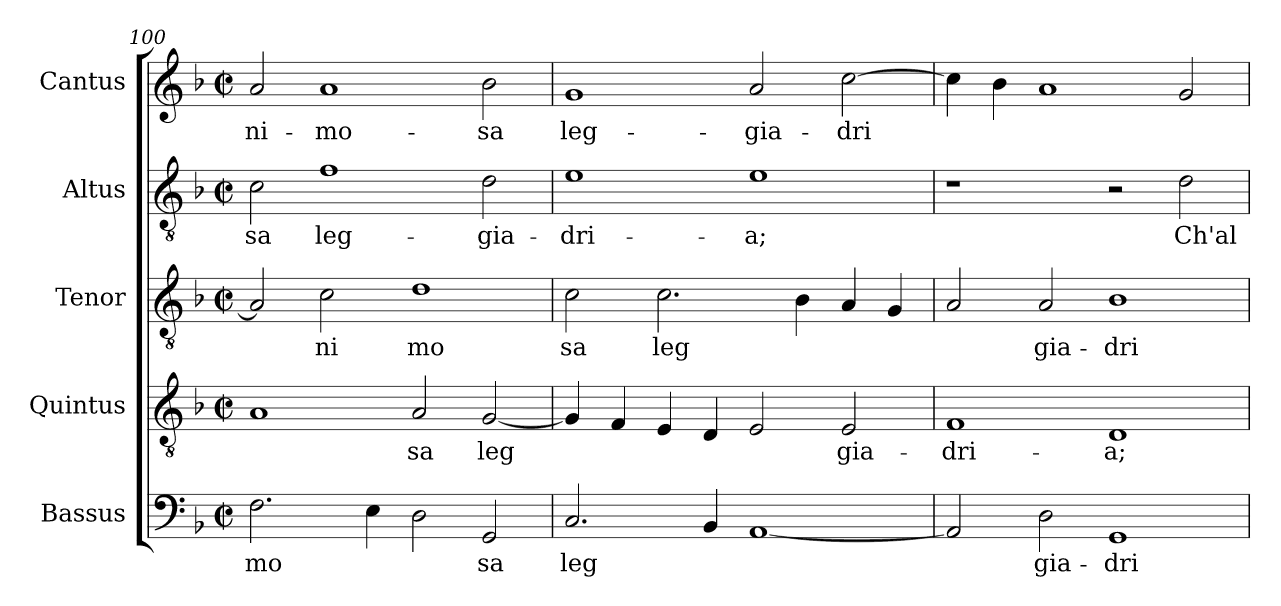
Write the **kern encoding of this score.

**kern	**text	**kern	**text	**kern	**text	**kern	**text	**kern	**text
*part5	*part5	*part4	*part4	*part3	*part3	*part2	*part2	*part1	*part1
*staff5	*staff5	*staff4	*staff4	*staff3	*staff3	*staff2	*staff2	*staff1	*staff1
*I"Bassus	*	*I"Quintus	*	*I"Tenor	*	*I"Altus	*	*I"Cantus	*
*I'Bassus	*	*I'Quintus	*	*I'Tenor	*	*I'Altus	*	*I'Cantus	*
*clefF4	*	*clefGv2	*	*clefGv2	*	*clefGv2	*	*clefG2	*
*k[b-]	*	*k[b-]	*	*k[b-]	*	*k[b-]	*	*k[b-]	*
*F:	*	*F:	*	*F:	*	*F:	*	*F:	*
*M2/2	*	*M2/2	*	*M2/2	*	*M2/2	*	*M2/2	*
*met(c|)	*	*met(c|)	*	*met(c|)	*	*met(c|)	*	*met(c|)	*
=100	=100	=100	=100	=100	=100	=100	=100	=100	=100
!	!LO:LY:b:cj	!	!LO:LY:b:cj	!	!LO:LY:b:cj	!	!LO:LY:b:cj	!	!LO:LY:b:cj
2.F\	-mo-	1A	.	2A/]	.	2c\	-sa	2a/	-ni-
!	!	!	!	!	!LO:LY:b:cj	!	!LO:LY:b:cj	!	!LO:LY:b:cj
.	.	.	.	2c\	ni	1f	leg-	1a	-mo-
!	!LO:LY:b:cj	!	!	!	!	!	!	!	!
4E\	--	.	.	.	.	.	.	.	.
!	!LO:LY:b:cj	!	!LO:LY:b:cj	!	!LO:LY:b:cj	!	!	!	!
2D\	--	2A/	sa	1d	mo	.	.	.	.
!	!LO:LY:b:cj	!	!LO:LY:b:cj	!	!	!	!LO:LY:b:cj	!	!LO:LY:b:cj
2GG/	-sa	[<2G/	leg	.	.	2d\	-gia-	2b-\	-sa
!!LO:PB:g=z
=101	=101	=101	=101	=101	=101	=101	=101	=101	=101
!	!LO:LY:b:cj	!	!LO:LY:b:cj	!	!LO:LY:b:cj	!	!LO:LY:b:cj	!	!LO:LY:b:cj
2.C/	leg-	4G/]	.	2c\	sa	1e	-dri-	1g	leg-
!	!	!	!LO:LY:b:cj	!	!	!	!	!	!
.	.	4F/	.	.	.	.	.	.	.
!	!	!	!LO:LY:b:cj	!	!LO:LY:b:cj	!	!	!	!
.	.	4E/	.	2.c\	leg-	.	.	.	.
!	!LO:LY:b:cj	!	!LO:LY:b:cj	!	!	!	!	!	!
4BB-/	--	4D/	.	.	.	.	.	.	.
!	!LO:LY:b:cj	!	!LO:LY:b:cj	!	!	!	!LO:LY:b:cj	!	!LO:LY:b:cj
[<1AA	--	2E/	.	.	.	1e	-a;	2a/	-gia-
!	!	!	!	!	!LO:LY:b:cj	!	!	!	!
.	.	.	.	4B-\	--	.	.	.	.
!	!	!	!LO:LY:b:cj	!	!LO:LY:b:cj	!	!	!	!LO:LY:b:cj
.	.	2E/	gia-	4A/	--	.	.	[>2cc\	-dri-
!	!	!	!	!	!LO:LY:b:cj	!	!	!	!
.	.	.	.	4G/	--	.	.	.	.
=102	=102	=102	=102	=102	=102	=102	=102	=102	=102
!	!LO:LY:b:cj	!	!LO:LY:b:cj	!	!LO:LY:b:cj	!	!	!	!LO:LY:b:cj
2AA/]	--	1F	-dri-	2A/	--	1r	.	4cc\]	--
!	!	!	!	!	!	!	!	!	!LO:LY:b:cj
.	.	.	.	.	.	.	.	4b-\	--
!	!LO:LY:b:cj	!	!	!	!LO:LY:b:cj	!	!	!	!LO:LY:b:cj
2D\	-gia-	.	.	2A/	-gia-	.	.	1a	--
!	!LO:LY:b:cj	!	!LO:LY:b:cj	!	!LO:LY:b:cj	!	!	!	!
1GG	-dri-	1D	-a;	1B-	-dri-	2r	.	.	.
!	!	!	!	!	!	!	!LO:LY:b:cj	!	!LO:LY:b:cj
.	.	.	.	.	.	2d\	Ch'al	2g/	--
=	=	=	=	=	=	=	=	=	=
*-	*-	*-	*-	*-	*-	*-	*-	*-	*-
